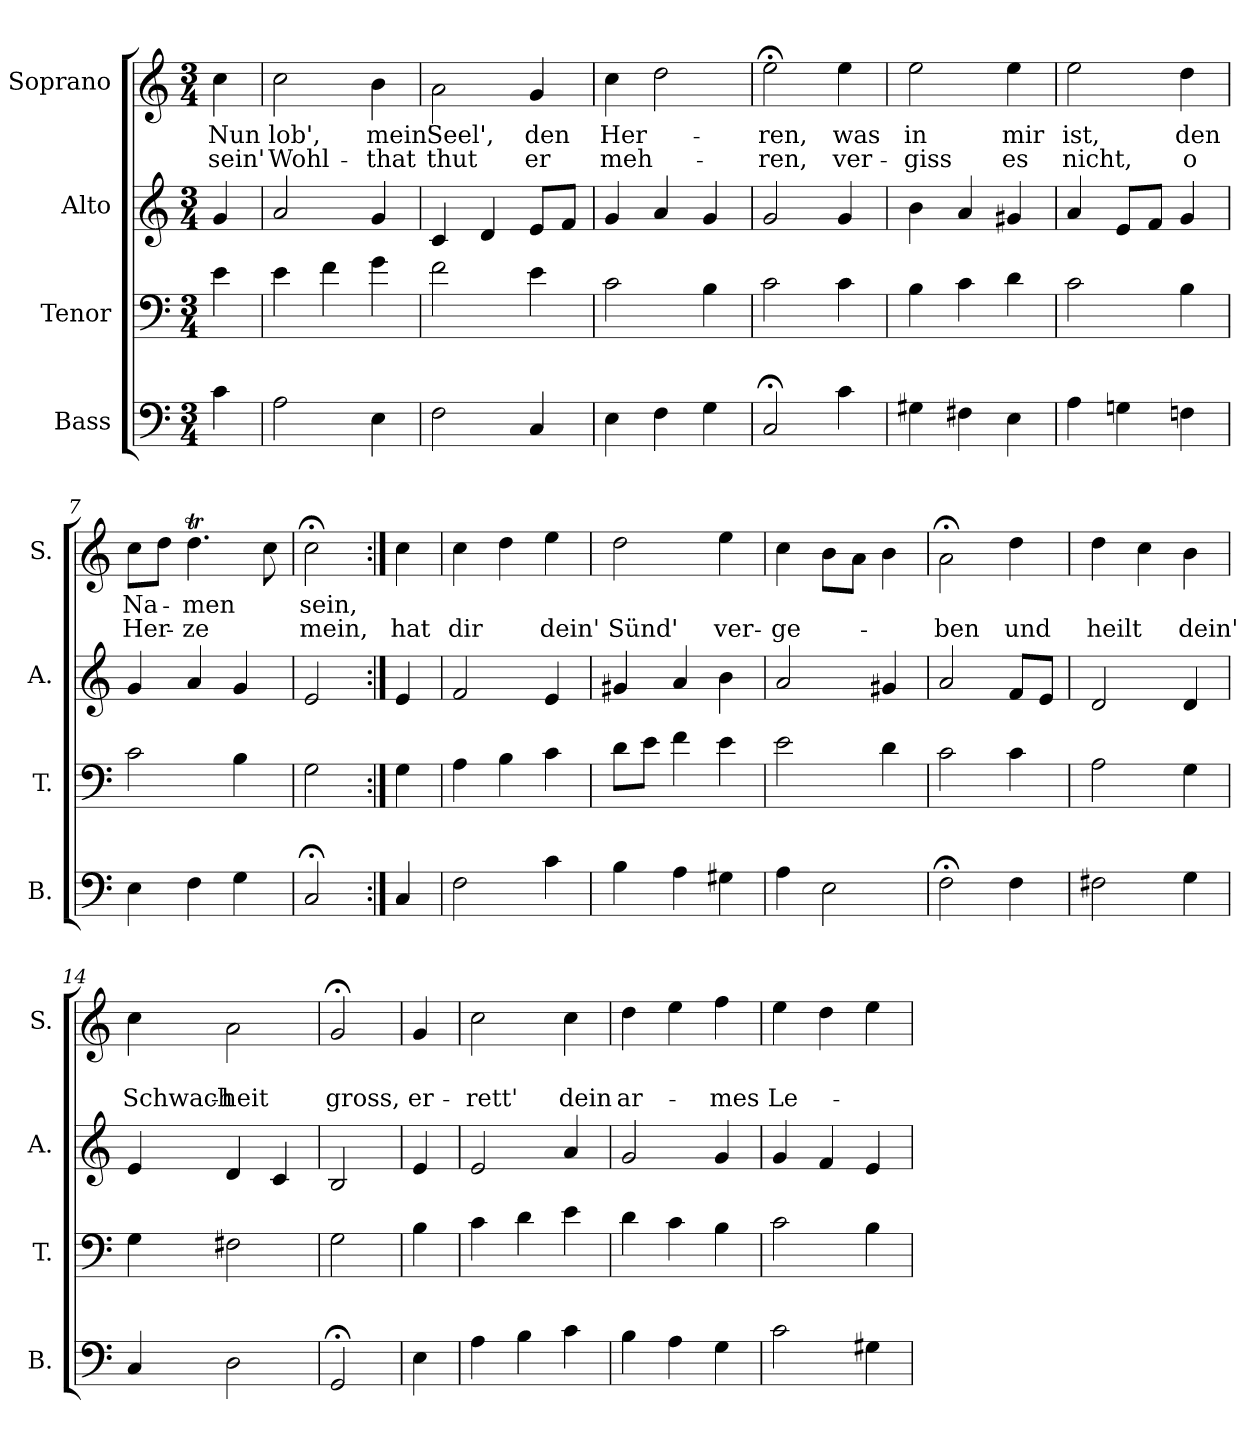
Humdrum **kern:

**kern	**kern	**kern	**kern	**text	**text
*part4	*part3	*part2	*part1	*part1	*part1
*staff4	*staff3	*staff2	*staff1	*staff1	*staff1
*I"Bass	*I"Tenor	*I"Alto	*I"Soprano	*	*
*I'B.	*I'T.	*I'A.	*I'S.	*	*
*clefF4	*clefF4	*clefG2	*clefG2	*	*
*k[]	*k[]	*k[]	*k[]	*	*
*	*	*	*C:	*	*
*M3/4	*M3/4	*M3/4	*M3/4	*	*
=	=	=	=	=	=
4c\	4e\	4g/	4cc\	Nun	sein'
=1	=1	=1	=1	=1	=1
2A\	4e\	2a/	2cc\	lob',	Wohl-
.	4f\	.	.	.	.
4E\	4g\	4g/	4b\	mein'	-that
=2	=2	=2	=2	=2	=2
2F\	2f\	4c/	2a\	Seel',	thut
.	.	4d/	.	.	.
4C/	4e\	8e/L	4g/	den	er
.	.	8f/J	.	.	.
=3	=3	=3	=3	=3	=3
4E\	2c\	4g/	4cc\	Her-	meh-
4F\	.	4a/	2dd\	.	.
4G\	4B\	4g/	.	.	.
=4	=4	=4	=4	=4	=4
2C;</	2c\	2g/	2ee;<\	-ren,	-ren,
4c\	4c\	4g/	4ee\	was	ver-
=5	=5	=5	=5	=5	=5
4G#X\	4B\	4b\	2ee\	in	-giss
4F#X\	4c\	4a/	.	.	.
4E\	4d\	4g#X/	4ee\	mir	es
=6	=6	=6	=6	=6	=6
4A\	2c\	4a/	2ee\	ist,	nicht,
4Gn\	.	8e/L	.	.	.
.	.	8f/J	.	.	.
4Fn\	4B\	4g/	4dd\	den	o
=7	=7	=7	=7	=7	=7
4E\	2c\	4g/	8cc\L	Na-	Her-
.	.	.	8dd\J	.	.
4F\	.	4a/	4.ddT\	-men	-ze
4G\	4B\	4g/	.	.	.
.	.	.	8cc\	.	.
=8	=8	=8	=8	=8	=8
2C;</	2G\	2e/	2cc;<\	sein,	mein,
!!LO:LB:g=z
=8a:|!	=8a:|!	=8a:|!	=8a:|!	=8a:|!	=8a:|!
4C/	4G\	4e/	4cc\	.	hat
=9	=9	=9	=9	=9	=9
2F\	4A\	2f/	4cc\	.	dir
.	4B\	.	4dd\	.	.
4c\	4c\	4e/	4ee\	.	dein'
=10	=10	=10	=10	=10	=10
4B\	8d\L	4g#X/	2dd\	.	Sünd'
.	8e\J	.	.	.	.
4A\	4f\	4a/	.	.	.
4G#X\	4e\	4b\	4ee\	.	ver-
=11	=11	=11	=11	=11	=11
4A\	2e\	2a/	4cc\	.	-ge-
2E\	.	.	8b\L	.	.
.	.	.	8a\J	.	.
.	4d\	4g#X/	4b\	.	.
=12	=12	=12	=12	=12	=12
2F;<\	2c\	2a/	2a;<\	.	-ben
4F\	4c\	8f/L	4dd\	.	und
.	.	8e/J	.	.	.
=13	=13	=13	=13	=13	=13
2F#X\	2A\	2d/	4dd\	.	heilt
.	.	.	4cc\	.	.
4G\	4G\	4d/	4b\	.	dein'
=14	=14	=14	=14	=14	=14
4C/	4G\	4e/	4cc\	.	Schwach-
2D\	2F#X\	4d/	2a\	.	-heit
.	.	4c/	.	.	.
=15	=15	=15	=15	=15	=15
2GG;</	2G\	2B/	2g;</	.	gross,
!!LO:PB:g=z
=15a	=15a	=15a	=15a	=15a	=15a
4E\	4B\	4e/	4g/	.	er-
=16	=16	=16	=16	=16	=16
4A\	4c\	2e/	2cc\	.	-rett'
4B\	4d\	.	.	.	.
4c\	4e\	4a/	4cc\	.	dein
=17	=17	=17	=17	=17	=17
4B\	4d\	2g/	4dd\	.	ar-
4A\	4c\	.	4ee\	.	.
4G\	4B\	4g/	4ff\	.	mes
=18	=18	=18	=18	=18	=18
2c\	2c\	4g/	4ee\	.	Le-
.	.	4f/	4dd\	.	.
4G#X\	4B\	4e/	4ee\	.	.
=	=	=	=	=	=
*-	*-	*-	*-	*-	*-
